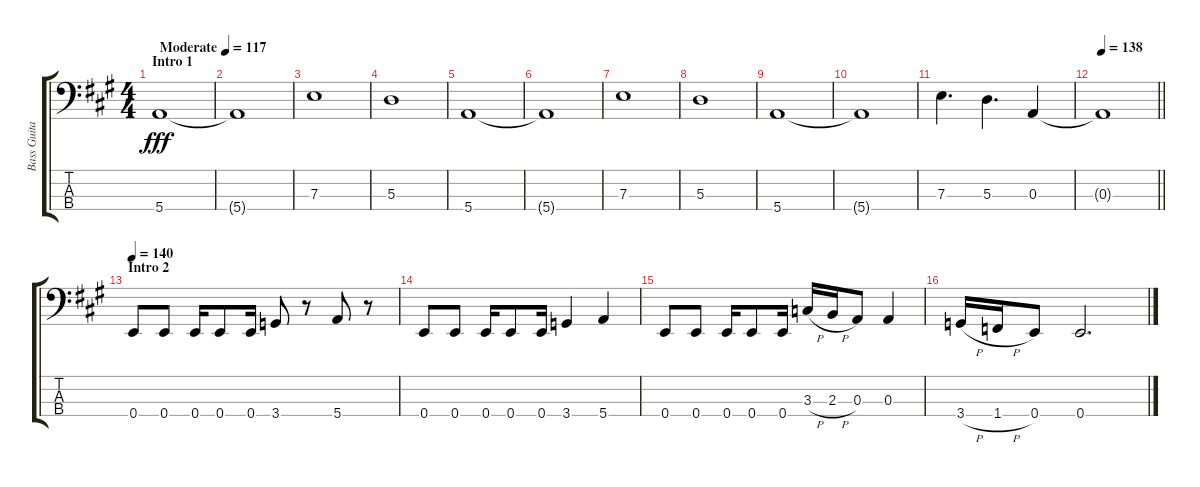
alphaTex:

\track ("Bass Guitar " "Bass Guita") {instrument electricbasspick}
\staff {score tabs}
\tuning (G2 D2 A1 E1) {hide}
\ts (4 4)
\section ("" "Intro 1")
\tempo (117 "Moderate")
\clef f4
\ks a
5.4.1{dy fff instrument electricbasspick} |
5.4{t}.1 |
7.3.1 |
5.3.1 |
5.4.1 |
5.4{t}.1 |
7.3.1 |
5.3.1 |
5.4.1 |
5.4{t}.1 |
7.3.4{d} 5.3.4{d} 0.3.4 |
\tempo 138
\barLineRight lightlight
0.3{t}.1 |
\section ("" "Intro 2")
\tempo 140
0.4.8 0.4.8 0.4.16 0.4.8 0.4.16 3.4.8 r.8 5.4.8 r.8 |
0.4.8 0.4.8 0.4.16 0.4.8 0.4.16 3.4.4 5.4.4 |
0.4.8 0.4.8 0.4.16 0.4.8 0.4.16 3.3{h}.16 2.3{h}.16 0.3.8 0.3.4 |
3.4{h}.16 1.4{h}.16 0.4.8 0.4.2{d}
